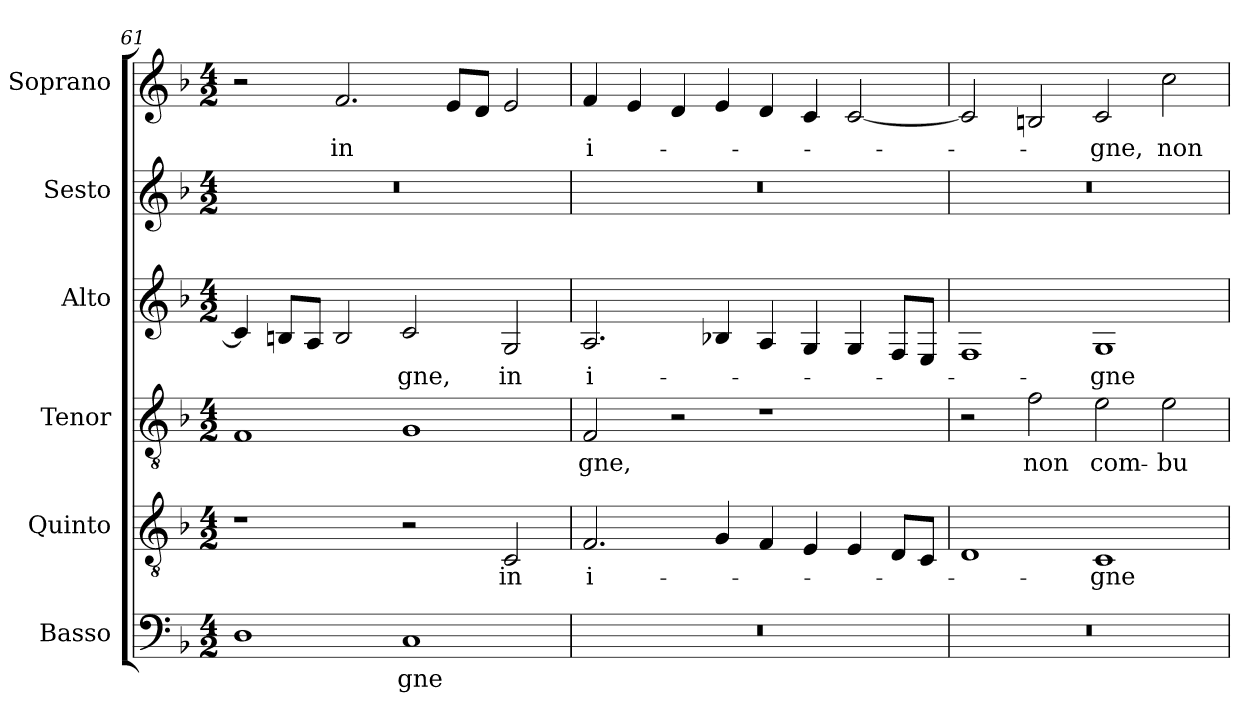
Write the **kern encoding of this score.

**kern	**text	**kern	**text	**kern	**text	**kern	**text	**kern	**kern	**text
*part6	*part6	*part5	*part5	*part4	*part4	*part3	*part3	*part2	*part1	*part1
*staff6	*staff6	*staff5	*staff5	*staff4	*staff4	*staff3	*staff3	*staff2	*staff1	*staff1
*I"Basso	*	*I"Quinto	*	*I"Tenor	*	*I"Alto	*	*I"Sesto	*I"Soprano	*
*I'B.	*	*I'Q.	*	*I'T.	*	*I'A.	*	*I'Ss.	*I'S.	*
*clefF4	*	*clefGv2	*	*clefGv2	*	*clefG2	*	*clefG2	*clefG2	*
*	*	*ITrd7c12	*	*ITrd7c12	*	*	*	*	*	*
*k[b-]	*	*k[b-]	*	*k[b-]	*	*k[b-]	*	*k[b-]	*k[b-]	*
*F:	*	*F:	*	*F:	*	*F:	*	*F:	*F:	*
*M4/2	*	*M4/2	*	*M4/2	*	*M4/2	*	*M4/2	*M4/2	*
=61	=61	=61	=61	=61	=61	=61	=61	=61	=61	=61
!	!	!	!	!	!	!	!	!LO:N:vis=1	!	!
1Di	.	1r	.	1FFi	.	4ci/]	.	0r	2r	.
.	.	.	.	.	.	8Bni/L	.	.	.	.
.	.	.	.	.	.	8Ai/J	.	.	.	.
!	!	!	!	!	!	!	!	!	!	!LO:LY:b:color=#000000
.	.	.	.	.	.	2Bi/	.	.	2.fi/	in
!	!LO:LY:b:color=#000000	!	!	!	!	!	!	!	!	!
!	!	!	!	!	!	!	!LO:LY:b:color=#000000	!	!	!
1Ci	-gne	2r	.	1GGi	.	2ci/	-gne,	.	.	.
.	.	.	.	.	.	.	.	.	8ei/L	.
.	.	.	.	.	.	.	.	.	8di/J	.
!	!	!	!LO:LY:b:color=#000000	!	!	!	!	!	!	!
!	!	!	!	!	!	!	!LO:LY:b:color=#000000	!	!	!
.	.	2CCi/	in	.	.	2Gi/	in	.	2ei/	.
=62	=62	=62	=62	=62	=62	=62	=62	=62	=62	=62
!LO:N:vis=1	!	!	!	!	!	!	!	!	!	!
!	!	!	!LO:LY:b:color=#000000	!	!	!	!	!	!	!
!	!	!	!	!	!LO:LY:b:color=#000000	!	!	!	!	!
!	!	!	!	!	!	!	!LO:LY:b:color=#000000	!LO:N:vis=1	!	!
!	!	!	!	!	!	!	!	!	!	!LO:LY:b:color=#000000
0r	.	2.FFi/	i-	2FFi/	-gne,	2.Ai/	i-	0r	4fi/	i-
.	.	.	.	.	.	.	.	.	4ei/	.
.	.	.	.	2r	.	.	.	.	4di/	.
.	.	4GGi/	.	.	.	4B-Xi/	.	.	4ei/	.
.	.	4FFi/	.	1r	.	4Ai/	.	.	4di/	.
.	.	4EEi/	.	.	.	4Gi/	.	.	4ci/	.
.	.	4EEi/	.	.	.	4Gi/	.	.	[2ci/	.
.	.	8DDi/L	.	.	.	8Fi/L	.	.	.	.
.	.	8CCi/J	.	.	.	8Ei/J	.	.	.	.
=63	=63	=63	=63	=63	=63	=63	=63	=63	=63	=63
!LO:N:vis=1	!	!	!	!	!	!	!	!LO:N:vis=1	!	!
0r	.	1DDi	.	2r	.	1Fi	.	0r	2ci/]	.
!	!	!	!	!	!LO:LY:b:color=#000000	!	!	!	!	!
.	.	.	.	2Fi\	non	.	.	.	2Bni/	.
!	!	!	!LO:LY:b:color=#000000	!	!	!	!	!	!	!
!	!	!	!	!	!LO:LY:b:color=#000000	!	!	!	!	!
!	!	!	!	!	!	!	!LO:LY:b:color=#000000	!	!	!
!	!	!	!	!	!	!	!	!	!	!LO:LY:b:color=#000000
.	.	1CCi	-gne	2Ei\	com-	1Gi	-gne	.	2ci/	-gne,
!	!	!	!	!	!LO:LY:b:color=#000000	!	!	!	!	!
!	!	!	!	!	!	!	!	!	!	!LO:LY:b:color=#000000
.	.	.	.	2Ei\	-bu-	.	.	.	2cci\	non
=	=	=	=	=	=	=	=	=	=	=
*-	*-	*-	*-	*-	*-	*-	*-	*-	*-	*-
